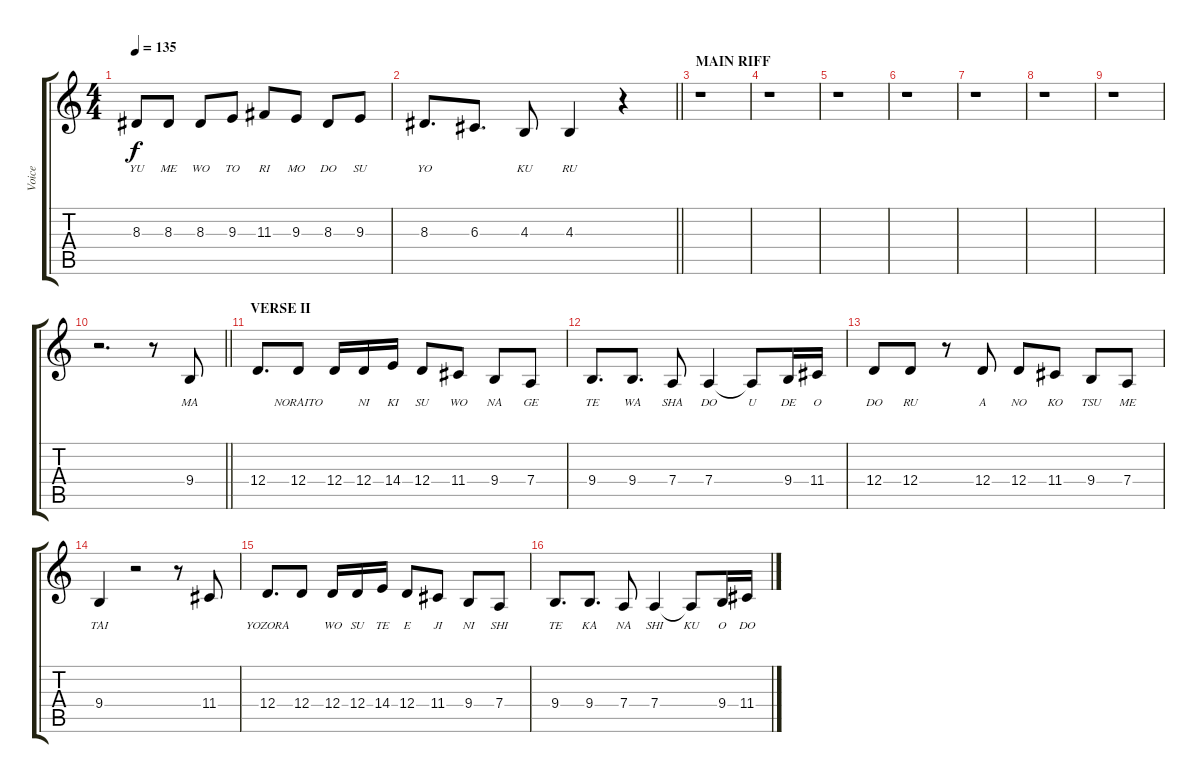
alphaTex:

\track ("Voice" "Voice") {mute instrument lead1square}
\staff {score tabs}
\tuning (E4 B3 G3 D3 A2 E2) {hide}
\ts (4 4)
\tempo 135
\clef g2
\ks c
8.3.8{lyrics (0 "YU") lyrics (1 "") lyrics (2 "") lyrics (3 "") lyrics (4 "") dy f} 8.3.8{lyrics (0 "ME") lyrics (1 "") lyrics (2 "") lyrics (3 "") lyrics (4 "")} 8.3.8{lyrics (0 "WO") lyrics (1 "") lyrics (2 "") lyrics (3 "") lyrics (4 "")} 9.3.8{lyrics (0 "TO") lyrics (1 "") lyrics (2 "") lyrics (3 "") lyrics (4 "")} 11.3.8{lyrics (0 "RI") lyrics (1 "") lyrics (2 "") lyrics (3 "") lyrics (4 "")} 9.3.8{lyrics (0 "MO") lyrics (1 "") lyrics (2 "") lyrics (3 "") lyrics (4 "")} 8.3.8{lyrics (0 "DO") lyrics (1 "") lyrics (2 "") lyrics (3 "") lyrics (4 "")} 9.3.8{lyrics (0 "SU") lyrics (1 "") lyrics (2 "") lyrics (3 "") lyrics (4 "")} |
\barLineRight lightlight
8.3.8{d lyrics (0 "YO") lyrics (1 "") lyrics (2 "") lyrics (3 "") lyrics (4 "")} 6.3.8{d lyrics (0 "") lyrics (1 "") lyrics (2 "") lyrics (3 "") lyrics (4 "")} 4.3.8{lyrics (0 "KU") lyrics (1 "") lyrics (2 "") lyrics (3 "") lyrics (4 "")} 4.3.4{lyrics (0 "RU") lyrics (1 "") lyrics (2 "") lyrics (3 "") lyrics (4 "")} r.4 |
\section ("" "MAIN RIFF")
r.1 |
r.1 |
r.1 |
r.1 |
r.1 |
r.1 |
r.1 |
\barLineRight lightlight
r.2{d} r.8 9.4.8{lyrics (0 "MA") lyrics (1 "") lyrics (2 "") lyrics (3 "") lyrics (4 "")} |
\section ("" "VERSE II")
12.4.8{d lyrics (0 "") lyrics (1 "") lyrics (2 "") lyrics (3 "") lyrics (4 "")} 12.4.8{lyrics (0 "NORAITO") lyrics (1 "") lyrics (2 "") lyrics (3 "") lyrics (4 "")} 12.4.16{lyrics (0 "") lyrics (1 "") lyrics (2 "") lyrics (3 "") lyrics (4 "")} 12.4.16{lyrics (0 "NI") lyrics (1 "") lyrics (2 "") lyrics (3 "") lyrics (4 "")} 14.4.16{lyrics (0 "KI") lyrics (1 "") lyrics (2 "") lyrics (3 "") lyrics (4 "")} 12.4.8{lyrics (0 "SU") lyrics (1 "") lyrics (2 "") lyrics (3 "") lyrics (4 "")} 11.4.8{lyrics (0 "WO") lyrics (1 "") lyrics (2 "") lyrics (3 "") lyrics (4 "")} 9.4.8{lyrics (0 "NA") lyrics (1 "") lyrics (2 "") lyrics (3 "") lyrics (4 "")} 7.4.8{lyrics (0 "GE") lyrics (1 "") lyrics (2 "") lyrics (3 "") lyrics (4 "")} |
9.4.8{d lyrics (0 "TE") lyrics (1 "") lyrics (2 "") lyrics (3 "") lyrics (4 "")} 9.4.8{d lyrics (0 "WA") lyrics (1 "") lyrics (2 "") lyrics (3 "") lyrics (4 "")} 7.4.8{lyrics (0 "SHA") lyrics (1 "") lyrics (2 "") lyrics (3 "") lyrics (4 "")} 7.4.4{lyrics (0 "DO") lyrics (1 "") lyrics (2 "") lyrics (3 "") lyrics (4 "")} 7.4{t}.8{lyrics (0 "U") lyrics (1 "") lyrics (2 "") lyrics (3 "") lyrics (4 "")} 9.4.16{lyrics (0 "DE") lyrics (1 "") lyrics (2 "") lyrics (3 "") lyrics (4 "")} 11.4.16{lyrics (0 "O") lyrics (1 "") lyrics (2 "") lyrics (3 "") lyrics (4 "")} |
12.4.8{lyrics (0 "DO") lyrics (1 "") lyrics (2 "") lyrics (3 "") lyrics (4 "")} 12.4.8{lyrics (0 "RU") lyrics (1 "") lyrics (2 "") lyrics (3 "") lyrics (4 "")} r.8 12.4.8{lyrics (0 "A") lyrics (1 "") lyrics (2 "") lyrics (3 "") lyrics (4 "")} 12.4.8{lyrics (0 "NO") lyrics (1 "") lyrics (2 "") lyrics (3 "") lyrics (4 "")} 11.4.8{lyrics (0 "KO") lyrics (1 "") lyrics (2 "") lyrics (3 "") lyrics (4 "")} 9.4.8{lyrics (0 "TSU") lyrics (1 "") lyrics (2 "") lyrics (3 "") lyrics (4 "")} 7.4.8{lyrics (0 "ME") lyrics (1 "") lyrics (2 "") lyrics (3 "") lyrics (4 "")} |
9.4.4{lyrics (0 "TAI") lyrics (1 "") lyrics (2 "") lyrics (3 "") lyrics (4 "")} r.2 r.8 11.4.8{lyrics (0 "") lyrics (1 "") lyrics (2 "") lyrics (3 "") lyrics (4 "")} |
12.4.8{d lyrics (0 "YOZORA") lyrics (1 "") lyrics (2 "") lyrics (3 "") lyrics (4 "")} 12.4.8{lyrics (0 "") lyrics (1 "") lyrics (2 "") lyrics (3 "") lyrics (4 "")} 12.4.16{lyrics (0 "WO") lyrics (1 "") lyrics (2 "") lyrics (3 "") lyrics (4 "")} 12.4.16{lyrics (0 "SU") lyrics (1 "") lyrics (2 "") lyrics (3 "") lyrics (4 "")} 14.4.16{lyrics (0 "TE") lyrics (1 "") lyrics (2 "") lyrics (3 "") lyrics (4 "")} 12.4.8{lyrics (0 "E") lyrics (1 "") lyrics (2 "") lyrics (3 "") lyrics (4 "")} 11.4.8{lyrics (0 "JI") lyrics (1 "") lyrics (2 "") lyrics (3 "") lyrics (4 "")} 9.4.8{lyrics (0 "NI") lyrics (1 "") lyrics (2 "") lyrics (3 "") lyrics (4 "")} 7.4.8{lyrics (0 "SHI") lyrics (1 "") lyrics (2 "") lyrics (3 "") lyrics (4 "")} |
9.4.8{d lyrics (0 "TE") lyrics (1 "") lyrics (2 "") lyrics (3 "") lyrics (4 "")} 9.4.8{d lyrics (0 "KA") lyrics (1 "") lyrics (2 "") lyrics (3 "") lyrics (4 "")} 7.4.8{lyrics (0 "NA") lyrics (1 "") lyrics (2 "") lyrics (3 "") lyrics (4 "")} 7.4.4{lyrics (0 "SHI") lyrics (1 "") lyrics (2 "") lyrics (3 "") lyrics (4 "")} 7.4{t}.8{lyrics (0 "KU") lyrics (1 "") lyrics (2 "") lyrics (3 "") lyrics (4 "")} 9.4.16{lyrics (0 "O") lyrics (1 "") lyrics (2 "") lyrics (3 "") lyrics (4 "")} 11.4.16{lyrics (0 "DO") lyrics (1 "") lyrics (2 "") lyrics (3 "") lyrics (4 "")}
